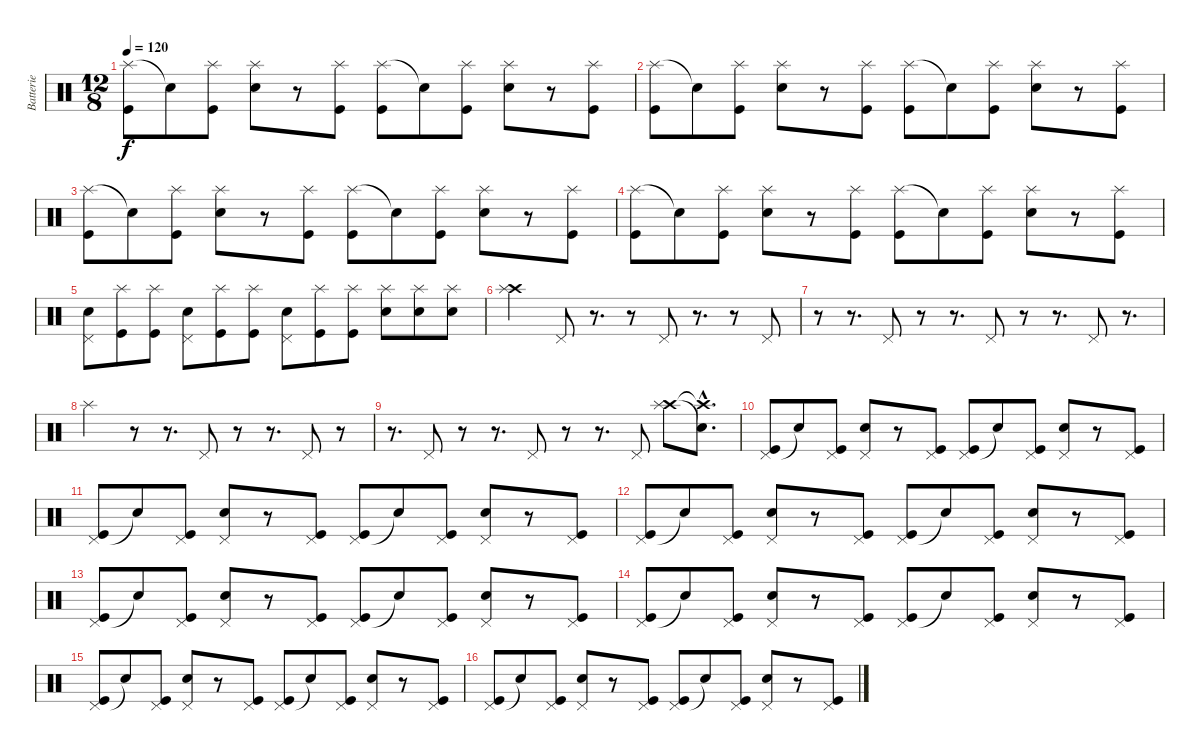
\track ("Batterie" "Batterie") {instrument percussion}
\staff {score}
\articulation defaults
\ts (12 8)
\tempo 120
\clef neutral
\ks c
("Splash (hit)" "Kick (hit)").8{dy f} "Snare (hit)"{t}.8 ("Splash (hit)" "Kick (hit)").8 ("Splash (hit)" "Snare (hit) 2").8 r.8 ("Splash (hit)" "Kick (hit)").8 ("Splash (hit)" "Kick (hit)").8 "Snare (hit)"{t}.8 ("Splash (hit)" "Kick (hit)").8 ("Splash (hit)" "Snare (hit) 2").8 r.8 ("Splash (hit)" "Kick (hit)").8 |
("Splash (hit)" "Kick (hit)").8 "Snare (hit)"{t}.8 ("Splash (hit)" "Kick (hit)").8 ("Splash (hit)" "Snare (hit) 2").8 r.8 ("Splash (hit)" "Kick (hit)").8 ("Splash (hit)" "Kick (hit)").8 "Snare (hit)"{t}.8 ("Splash (hit)" "Kick (hit)").8 ("Splash (hit)" "Snare (hit) 2").8 r.8 ("Splash (hit)" "Kick (hit)").8 |
("Splash (hit)" "Kick (hit)").8 "Snare (hit)"{t}.8 ("Splash (hit)" "Kick (hit)").8 ("Splash (hit)" "Snare (hit) 2").8 r.8 ("Splash (hit)" "Kick (hit)").8 ("Splash (hit)" "Kick (hit)").8 "Snare (hit)"{t}.8 ("Splash (hit)" "Kick (hit)").8 ("Splash (hit)" "Snare (hit) 2").8 r.8 ("Splash (hit)" "Kick (hit)").8 |
("Splash (hit)" "Kick (hit)").8 "Snare (hit)"{t}.8 ("Splash (hit)" "Kick (hit)").8 ("Splash (hit)" "Snare (hit) 2").8 r.8 ("Splash (hit)" "Kick (hit)").8 ("Splash (hit)" "Kick (hit)").8 "Snare (hit)"{t}.8 ("Splash (hit)" "Kick (hit)").8 ("Splash (hit)" "Snare (hit) 2").8 r.8 ("Splash (hit)" "Kick (hit)").8 |
("Pedal Hi-Hat (hit)" "Snare (hit) 2").8 ("Splash (hit)" "Kick (hit)").8 ("Splash (hit)" "Kick (hit)").8 ("Pedal Hi-Hat (hit)" "Snare (hit) 2").8 ("Splash (hit)" "Kick (hit)").8 ("Splash (hit)" "Kick (hit)").8 ("Pedal Hi-Hat (hit)" "Snare (hit) 2").8 ("Splash (hit)" "Kick (hit)").8 ("Splash (hit)" "Kick (hit)").8 ("Splash (hit)" "Snare (hit) 2").8 ("Splash (hit)" "Snare (hit) 2").8 ("Splash (hit)" "Snare (hit) 2").8 |
("Crash high (hit)" "Splash (hit)").2 "Pedal Hi-Hat (hit)".8 r.8{d} r.8 "Pedal Hi-Hat (hit)".8 r.8{d} r.8 "Pedal Hi-Hat (hit)".8 |
r.8 r.8{d} "Pedal Hi-Hat (hit)".8 r.8 r.8{d} "Pedal Hi-Hat (hit)".8 r.8 r.8{d} "Pedal Hi-Hat (hit)".8 r.8{d} |
"Splash (hit)".2 r.8 r.8{d} "Pedal Hi-Hat (hit)".8 r.8 r.8{d} "Pedal Hi-Hat (hit)".8 r.8 |
r.8{d} "Pedal Hi-Hat (hit)".8 r.8 r.8{d} "Pedal Hi-Hat (hit)".8 r.8 r.8{d} "Pedal Hi-Hat (hit)".8 ("Crash high (hit)" "Splash (hit)").8 ("Crash high (hit)"{hac t} "Snare (hit)"{hac t}).8{d} |
("Pedal Hi-Hat (hit)" "Kick (hit)").8 "Snare (hit)"{t}.8 ("Pedal Hi-Hat (hit)" "Kick (hit)").8 ("Pedal Hi-Hat (hit)" "Snare (hit) 2").8 r.8 ("Pedal Hi-Hat (hit)" "Kick (hit)").8 ("Pedal Hi-Hat (hit)" "Kick (hit)").8 "Snare (hit)"{t}.8 ("Pedal Hi-Hat (hit)" "Kick (hit)").8 ("Pedal Hi-Hat (hit)" "Snare (hit) 2").8 r.8 ("Pedal Hi-Hat (hit)" "Kick (hit)").8 |
\section ("" "")
("Pedal Hi-Hat (hit)" "Kick (hit)").8 "Snare (hit)"{t}.8 ("Pedal Hi-Hat (hit)" "Kick (hit)").8 ("Pedal Hi-Hat (hit)" "Snare (hit) 2").8 r.8 ("Pedal Hi-Hat (hit)" "Kick (hit)").8 ("Pedal Hi-Hat (hit)" "Kick (hit)").8 "Snare (hit)"{t}.8 ("Pedal Hi-Hat (hit)" "Kick (hit)").8 ("Pedal Hi-Hat (hit)" "Snare (hit) 2").8 r.8 ("Pedal Hi-Hat (hit)" "Kick (hit)").8 |
("Pedal Hi-Hat (hit)" "Kick (hit)").8 "Snare (hit)"{t}.8 ("Pedal Hi-Hat (hit)" "Kick (hit)").8 ("Pedal Hi-Hat (hit)" "Snare (hit) 2").8 r.8 ("Pedal Hi-Hat (hit)" "Kick (hit)").8 ("Pedal Hi-Hat (hit)" "Kick (hit)").8 "Snare (hit)"{t}.8 ("Pedal Hi-Hat (hit)" "Kick (hit)").8 ("Pedal Hi-Hat (hit)" "Snare (hit) 2").8 r.8 ("Pedal Hi-Hat (hit)" "Kick (hit)").8 |
("Pedal Hi-Hat (hit)" "Kick (hit)").8 "Snare (hit)"{t}.8 ("Pedal Hi-Hat (hit)" "Kick (hit)").8 ("Pedal Hi-Hat (hit)" "Snare (hit) 2").8 r.8 ("Pedal Hi-Hat (hit)" "Kick (hit)").8 ("Pedal Hi-Hat (hit)" "Kick (hit)").8 "Snare (hit)"{t}.8 ("Pedal Hi-Hat (hit)" "Kick (hit)").8 ("Pedal Hi-Hat (hit)" "Snare (hit) 2").8 r.8 ("Pedal Hi-Hat (hit)" "Kick (hit)").8 |
("Pedal Hi-Hat (hit)" "Kick (hit)").8 "Snare (hit)"{t}.8 ("Pedal Hi-Hat (hit)" "Kick (hit)").8 ("Pedal Hi-Hat (hit)" "Snare (hit) 2").8 r.8 ("Pedal Hi-Hat (hit)" "Kick (hit)").8 ("Pedal Hi-Hat (hit)" "Kick (hit)").8 "Snare (hit)"{t}.8 ("Pedal Hi-Hat (hit)" "Kick (hit)").8 ("Pedal Hi-Hat (hit)" "Snare (hit) 2").8 r.8 ("Pedal Hi-Hat (hit)" "Kick (hit)").8 |
("Pedal Hi-Hat (hit)" "Kick (hit)").8 "Snare (hit)"{t}.8 ("Pedal Hi-Hat (hit)" "Kick (hit)").8 ("Pedal Hi-Hat (hit)" "Snare (hit) 2").8 r.8 ("Pedal Hi-Hat (hit)" "Kick (hit)").8 ("Pedal Hi-Hat (hit)" "Kick (hit)").8 "Snare (hit)"{t}.8 ("Pedal Hi-Hat (hit)" "Kick (hit)").8 ("Pedal Hi-Hat (hit)" "Snare (hit) 2").8 r.8 ("Pedal Hi-Hat (hit)" "Kick (hit)").8 |
("Pedal Hi-Hat (hit)" "Kick (hit)").8 "Snare (hit)"{t}.8 ("Pedal Hi-Hat (hit)" "Kick (hit)").8 ("Pedal Hi-Hat (hit)" "Snare (hit) 2").8 r.8 ("Pedal Hi-Hat (hit)" "Kick (hit)").8 ("Pedal Hi-Hat (hit)" "Kick (hit)").8 "Snare (hit)"{t}.8 ("Pedal Hi-Hat (hit)" "Kick (hit)").8 ("Pedal Hi-Hat (hit)" "Snare (hit) 2").8 r.8 ("Pedal Hi-Hat (hit)" "Kick (hit)").8
